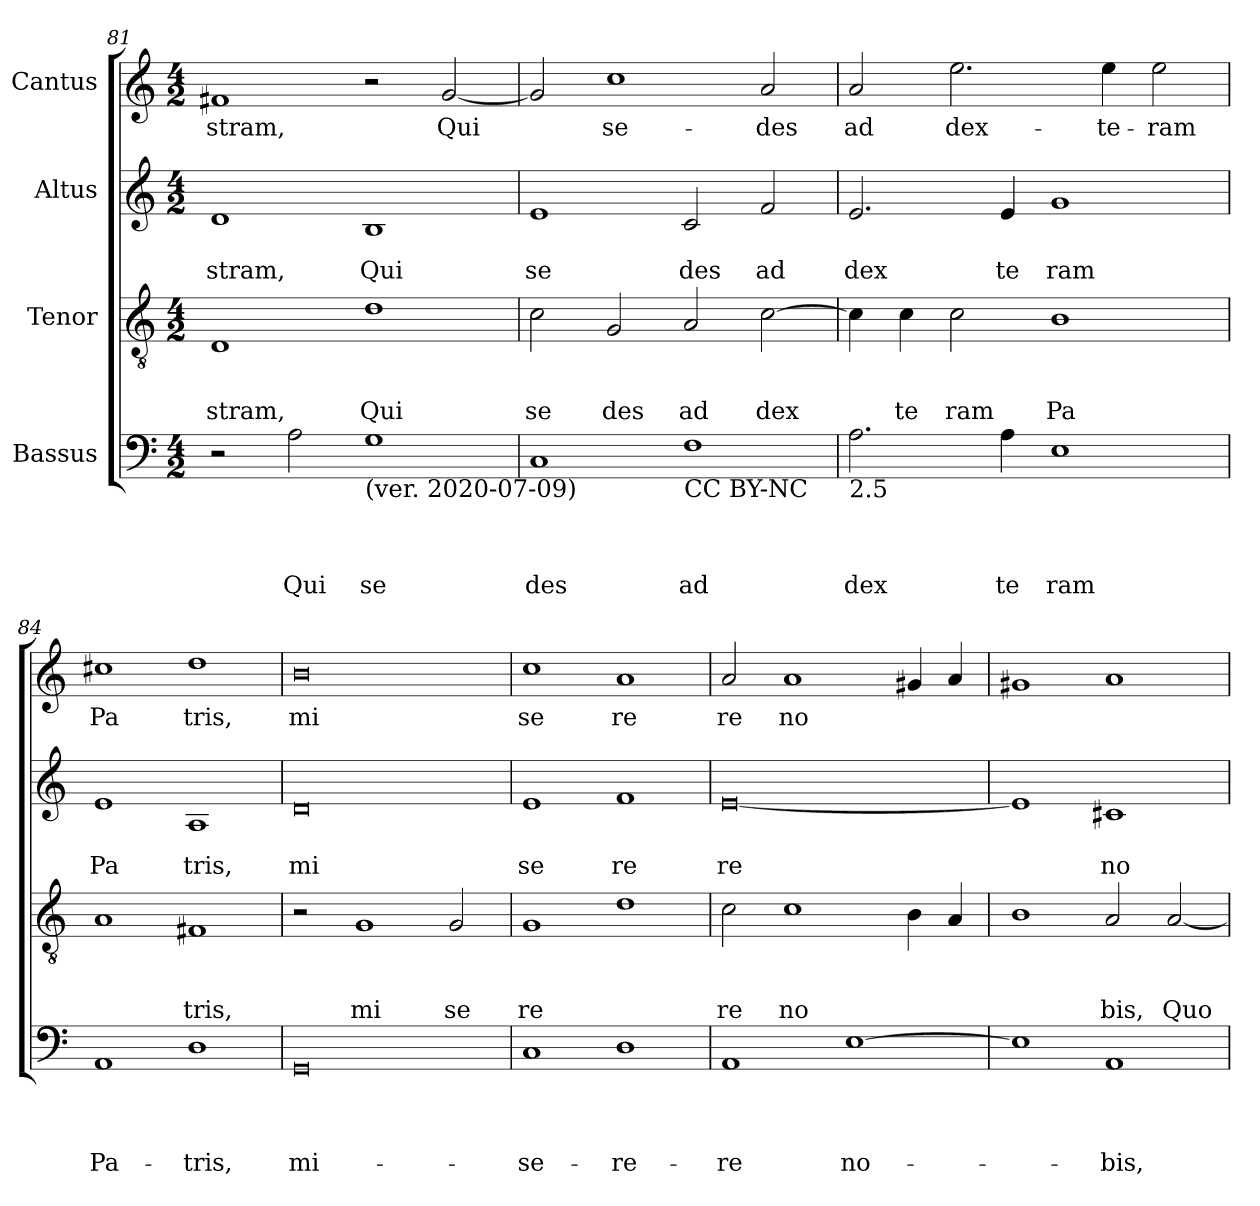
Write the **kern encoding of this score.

**kern	**text	**text	**text	**text	**kern	**text	**text	**text	**kern	**text	**text	**kern	**text
*part4	*part4	*part4	*part4	*part4	*part3	*part3	*part3	*part3	*part2	*part2	*part2	*part1	*part1
*staff4	*staff4	*staff4	*staff4	*staff4	*staff3	*staff3	*staff3	*staff3	*staff2	*staff2	*staff2	*staff1	*staff1
*I"Bassus	*	*	*	*	*I"Tenor	*	*	*	*I"Altus	*	*	*I"Cantus	*
*clefF4	*	*	*	*	*clefGv2	*	*	*	*clefG2	*	*	*clefG2	*
*k[]	*	*	*	*	*k[]	*	*	*	*k[]	*	*	*k[]	*
*C:	*	*	*	*	*C:	*	*	*	*C:	*	*	*C:	*
*M4/2	*	*	*	*	*M4/2	*	*	*	*M4/2	*	*	*M4/2	*
=81	=81	=81	=81	=81	=81	=81	=81	=81	=81	=81	=81	=81	=81
!	!	!	!	!	!	!	!	!LO:LY:b	!	!	!LO:LY:b	!	!LO:LY:b
2r	.	.	.	.	1D	.	.	stram,	1d	.	stram,	1f#X	-stram,
!	!	!	!	!LO:LY:b	!	!	!	!	!	!	!	!	!
2A\	.	.	.	Qui	.	.	.	.	.	.	.	.	.
!LO:TX:b:t=(ver. 2020-07-09)	!	!	!	!	!	!	!	!	!	!	!	!	!
!	!	!	!	!LO:LY:b	!	!	!	!LO:LY:b	!	!	!LO:LY:b	!	!
1G	.	.	.	se	1d	.	.	Qui	1B	.	Qui	2r	.
!	!	!	!	!	!	!	!	!	!	!	!	!	!LO:LY:b
.	.	.	.	.	.	.	.	.	.	.	.	[<2g/	Qui
=82	=82	=82	=82	=82	=82	=82	=82	=82	=82	=82	=82	=82	=82
!	!	!	!	!LO:LY:b	!	!	!	!LO:LY:b	!	!	!LO:LY:b	!	!
1C	.	.	.	des	2c\	.	.	se	1e	.	se	2g/]	.
!	!	!	!	!	!	!	!	!LO:LY:b	!	!	!	!	!LO:LY:b
.	.	.	.	.	2G/	.	.	des	.	.	.	1cc	se-
!LO:TX:b:t=CC BY-NC	!	!	!	!	!	!	!	!	!	!	!	!	!
!	!	!	!	!LO:LY:b	!	!	!	!LO:LY:b	!	!	!LO:LY:b	!	!
1F	.	.	.	ad	2A/	.	.	ad	2c/	.	des	.	.
!	!	!	!	!	!	!	!	!LO:LY:b	!	!	!LO:LY:b	!	!LO:LY:b
.	.	.	.	.	[>2c\	.	.	dex	2f/	.	ad	2a/	-des
=83	=83	=83	=83	=83	=83	=83	=83	=83	=83	=83	=83	=83	=83
!LO:TX:b:t=2.5	!	!	!	!	!	!	!	!	!	!	!	!	!
!	!	!	!	!LO:LY:b	!	!	!	!	!	!	!LO:LY:b	!	!LO:LY:b
2.A\	.	.	.	dex	4c\]	.	.	.	2.e/	.	dex	2a/	ad
!	!	!	!	!	!	!	!	!LO:LY:b	!	!	!	!	!
.	.	.	.	.	4c\	.	.	te	.	.	.	.	.
!	!	!	!	!	!	!	!	!LO:LY:b	!	!	!	!	!LO:LY:b
.	.	.	.	.	2c\	.	.	ram	.	.	.	2.ee\	dex-
!	!	!	!	!LO:LY:b	!	!	!	!	!	!	!LO:LY:b	!	!
4A\	.	.	.	te	.	.	.	.	4e/	.	te	.	.
!	!	!	!	!LO:LY:b	!	!	!	!LO:LY:b	!	!	!LO:LY:b	!	!
1E	.	.	.	ram	1B	.	.	Pa	1g	.	ram	.	.
!	!	!	!	!	!	!	!	!	!	!	!	!	!LO:LY:b
.	.	.	.	.	.	.	.	.	.	.	.	4ee\	-te-
!	!	!	!	!	!	!	!	!	!	!	!	!	!LO:LY:b
.	.	.	.	.	.	.	.	.	.	.	.	2ee\	-ram
!!LO:PB:g=z
=84	=84	=84	=84	=84	=84	=84	=84	=84	=84	=84	=84	=84	=84
!	!	!	!	!LO:LY:b	!	!	!	!	!	!	!LO:LY:b	!	!LO:LY:b
1AA	.	.	.	Pa-	1A	.	.	.	1e	.	Pa	1cc#X	Pa
!	!	!	!	!LO:LY:b	!	!	!	!LO:LY:b	!	!	!LO:LY:b	!	!LO:LY:b
1D	.	.	.	-tris,	1F#X	.	.	tris,	1A	.	tris,	1dd	tris,
=85	=85	=85	=85	=85	=85	=85	=85	=85	=85	=85	=85	=85	=85
!	!	!	!	!LO:LY:b	!	!	!	!	!	!	!LO:LY:b	!	!LO:LY:b
0GG	.	.	.	mi-	2r	.	.	.	0d	.	mi	0b	mi
!	!	!	!	!	!	!	!	!LO:LY:b	!	!	!	!	!
.	.	.	.	.	1G	.	.	mi	.	.	.	.	.
!	!	!	!	!	!	!	!	!LO:LY:b	!	!	!	!	!
.	.	.	.	.	2G/	.	.	se	.	.	.	.	.
=86	=86	=86	=86	=86	=86	=86	=86	=86	=86	=86	=86	=86	=86
!	!	!	!	!LO:LY:b	!	!	!	!LO:LY:b	!	!	!LO:LY:b	!	!LO:LY:b
1C	.	.	.	-se-	1G	.	.	re	1e	.	se	1cc	se
!	!	!	!	!LO:LY:b	!	!	!	!	!	!	!LO:LY:b	!	!LO:LY:b
1D	.	.	.	-re-	1d	.	.	.	1f	.	re	1a	re
=87	=87	=87	=87	=87	=87	=87	=87	=87	=87	=87	=87	=87	=87
!	!	!	!	!LO:LY:b	!	!	!	!LO:LY:b	!	!	!LO:LY:b	!	!LO:LY:b
1AA	.	.	.	-re	2c\	.	.	re	[<0e	.	re	2a/	re
!	!	!	!	!	!	!	!	!LO:LY:b	!	!	!	!	!LO:LY:b
.	.	.	.	.	1c	.	.	no	.	.	.	1a	no
!	!	!	!	!LO:LY:b	!	!	!	!	!	!	!	!	!
[>1E	.	.	.	no-	.	.	.	.	.	.	.	.	.
.	.	.	.	.	4B\	.	.	.	.	.	.	4g#X/	.
.	.	.	.	.	4A/	.	.	.	.	.	.	4a/	.
=88	=88	=88	=88	=88	=88	=88	=88	=88	=88	=88	=88	=88	=88
1E]	.	.	.	.	1B	.	.	.	1e]	.	.	1g#X	.
!	!	!	!	!LO:LY:b	!	!	!	!LO:LY:b	!	!	!LO:LY:b	!	!
1AA	.	.	.	-bis,	2A/	.	.	bis,	1c#X	.	no	1a	.
!	!	!	!	!	!	!	!	!LO:LY:b	!	!	!	!	!
.	.	.	.	.	[<2A/	.	.	Quo	.	.	.	.	.
=	=	=	=	=	=	=	=	=	=	=	=	=	=
*-	*-	*-	*-	*-	*-	*-	*-	*-	*-	*-	*-	*-	*-
